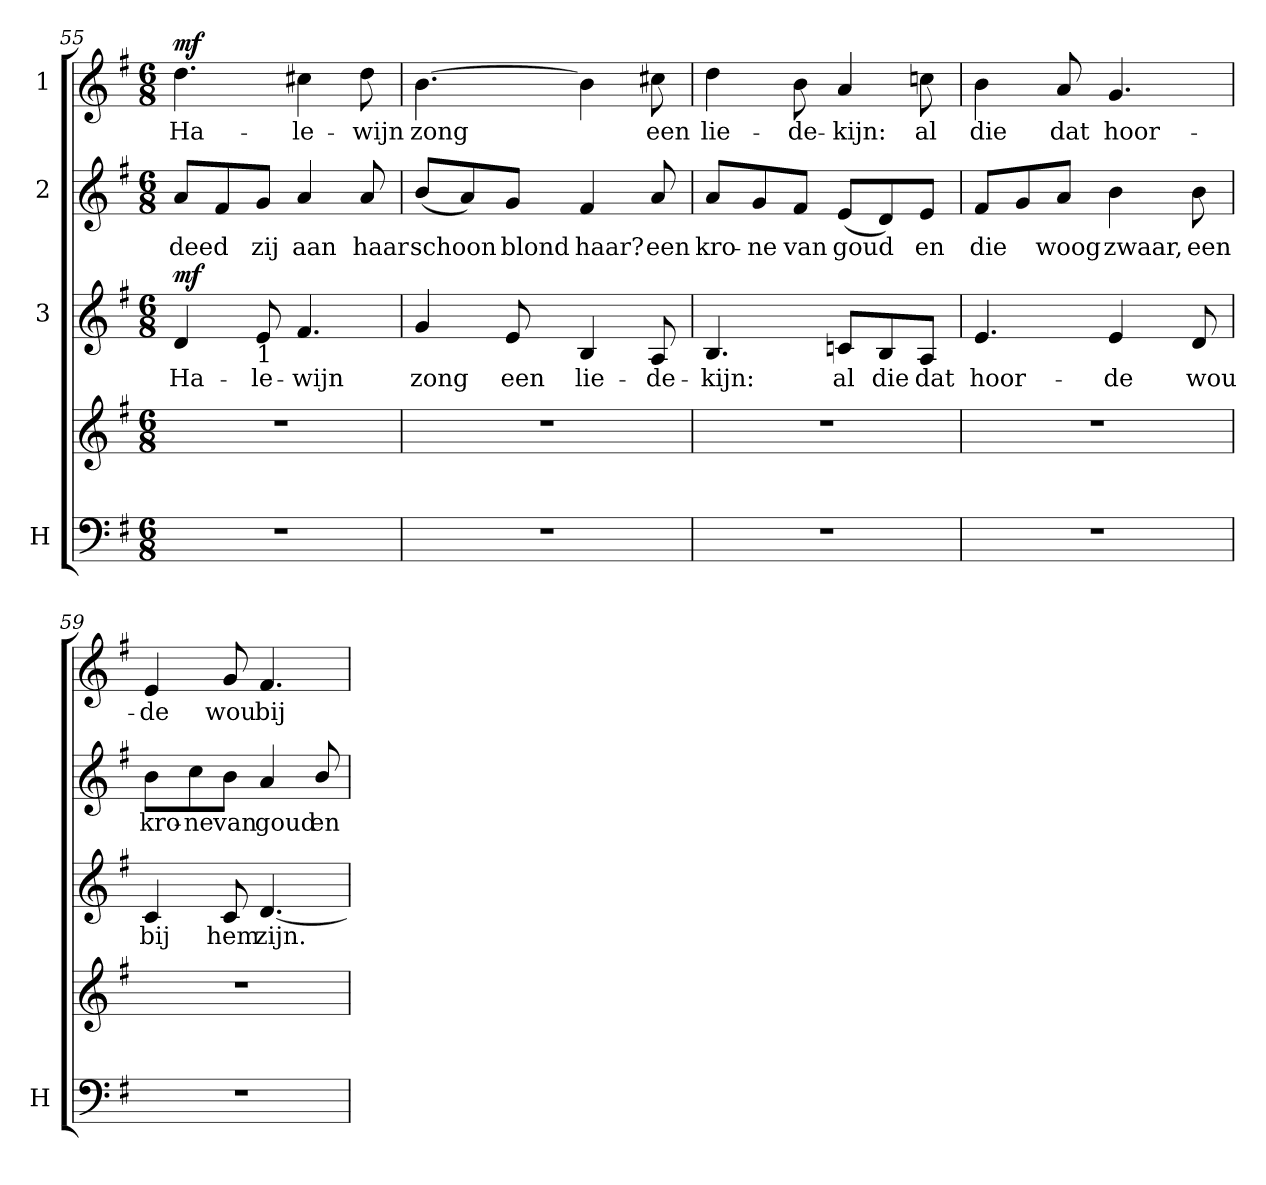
**kern	**kern	**kern	**text	**dynam	**kern	**text	**kern	**text	**dynam
*part4	*part4	*part3	*part3	*part3	*part2	*part2	*part1	*part1	*part1
*staff5	*staff4	*staff3	*staff3	*staff3	*staff2	*staff2	*staff1	*staff1	*staff1
*I"H	*	*I"3	*	*	*I"2	*	*I"1	*	*
*I'H	*	*	*	*	*	*	*	*	*
*clefF4	*clefG2	*clefG2	*	*	*clefG2	*	*clefG2	*	*
*k[f#]	*k[f#]	*k[f#]	*	*	*k[f#]	*	*k[f#]	*	*
*G:	*G:	*G:	*	*	*G:	*	*G:	*	*
*M6/8	*M6/8	*M6/8	*	*	*M6/8	*	*M6/8	*	*
=55	=55	=55	=55	=55	=55	=55	=55	=55	=55
!LO:N:vis=1	!LO:N:vis=1	!	!LO:LY:b	!LO:DY:a	!	!LO:LY:b	!	!LO:LY:b	!LO:DY:a
2.r	2.r	4d	Ha-	mf	8aL	deed	4.dd	Ha-	mf
.	.	.	.	.	8f#	.	.	.	.
!	!	!LO:TX:b:t=1	!	!	!	!	!	!	!
!	!	!	!LO:LY:b	!	!	!LO:LY:b	!	!	!
.	.	8e	-le-	.	8gJ	zij	.	.	.
!	!	!	!LO:LY:b	!	!	!LO:LY:b	!	!LO:LY:b	!
.	.	4.f#	-wijn	.	4a	aan	4cc#X	-le-	.
!	!	!	!	!	!	!LO:LY:b	!	!LO:LY:b	!
.	.	.	.	.	8a	haar	8dd	-wijn	.
=56	=56	=56	=56	=56	=56	=56	=56	=56	=56
!LO:N:vis=1	!LO:N:vis=1	!	!LO:LY:b	!	!	!LO:LY:b	!	!LO:LY:b	!
2.r	2.r	4g	zong	.	(<8bL	schoon	[4.b	zong	.
.	.	.	.	.	8a)	.	.	.	.
!	!	!	!LO:LY:b	!	!	!LO:LY:b	!	!	!
.	.	8e	een	.	8gJ	blond	.	.	.
!	!	!	!LO:LY:b	!	!	!LO:LY:b	!	!	!
.	.	4B	lie-	.	4f#	haar?	4b]	.	.
!	!	!	!LO:LY:b	!	!	!LO:LY:b	!	!LO:LY:b	!
.	.	8A	-de-	.	8a	een	8cc#X	een	.
!!LO:LB:g=z
=57	=57	=57	=57	=57	=57	=57	=57	=57	=57
!LO:N:vis=1	!LO:N:vis=1	!	!LO:LY:b	!	!	!LO:LY:b	!	!LO:LY:b	!
2.r	2.r	4.B	-kijn:	.	8aL	kro-	4dd	lie-	.
!	!	!	!	!	!	!LO:LY:b	!	!	!
.	.	.	.	.	8g	-ne	.	.	.
!	!	!	!	!	!	!LO:LY:b	!	!LO:LY:b	!
.	.	.	.	.	8f#J	van	8b	-de-	.
!	!	!	!LO:LY:b	!	!	!LO:LY:b	!	!LO:LY:b	!
.	.	8cnL	al	.	(<8eL	goud	4a	-kijn:	.
!	!	!	!LO:LY:b	!	!	!	!	!	!
.	.	8B	die	.	8d)	.	.	.	.
!	!	!	!LO:LY:b	!	!	!LO:LY:b	!	!LO:LY:b	!
.	.	8AJ	dat	.	8eJ	en	8ccn	al	.
=58	=58	=58	=58	=58	=58	=58	=58	=58	=58
!LO:N:vis=1	!LO:N:vis=1	!	!LO:LY:b	!	!	!LO:LY:b	!	!LO:LY:b	!
2.r	2.r	4.e	hoor-	.	8f#L	die	4b	die	.
.	.	.	.	.	8g	.	.	.	.
!	!	!	!	!	!	!LO:LY:b	!	!LO:LY:b	!
.	.	.	.	.	8aJ	woog	8a	dat	.
!	!	!	!LO:LY:b	!	!	!LO:LY:b	!	!LO:LY:b	!
.	.	4e	-de	.	4b	zwaar,	4.g	hoor-	.
!	!	!	!LO:LY:b	!	!	!LO:LY:b	!	!	!
.	.	8d	wou	.	8b	een	.	.	.
=59	=59	=59	=59	=59	=59	=59	=59	=59	=59
!LO:N:vis=1	!LO:N:vis=1	!	!LO:LY:b	!	!	!LO:LY:b	!	!LO:LY:b	!
2.r	2.r	4c	bij	.	8bL	kro-	4e	-de	.
!	!	!	!	!	!	!LO:LY:b	!	!	!
.	.	.	.	.	8cc	-ne	.	.	.
!	!	!	!LO:LY:b	!	!	!LO:LY:b	!	!LO:LY:b	!
.	.	8c	hem	.	8bJ	van	8g	wou	.
!	!	!	!LO:LY:b	!	!	!LO:LY:b	!	!LO:LY:b	!
.	.	[4.d	zijn.	.	4a	goud	4.f#	bij	.
!	!	!	!	!	!	!LO:LY:b	!	!	!
.	.	.	.	.	8b/	en	.	.	.
=	=	=	=	=	=	=	=	=	=
*-	*-	*-	*-	*-	*-	*-	*-	*-	*-
